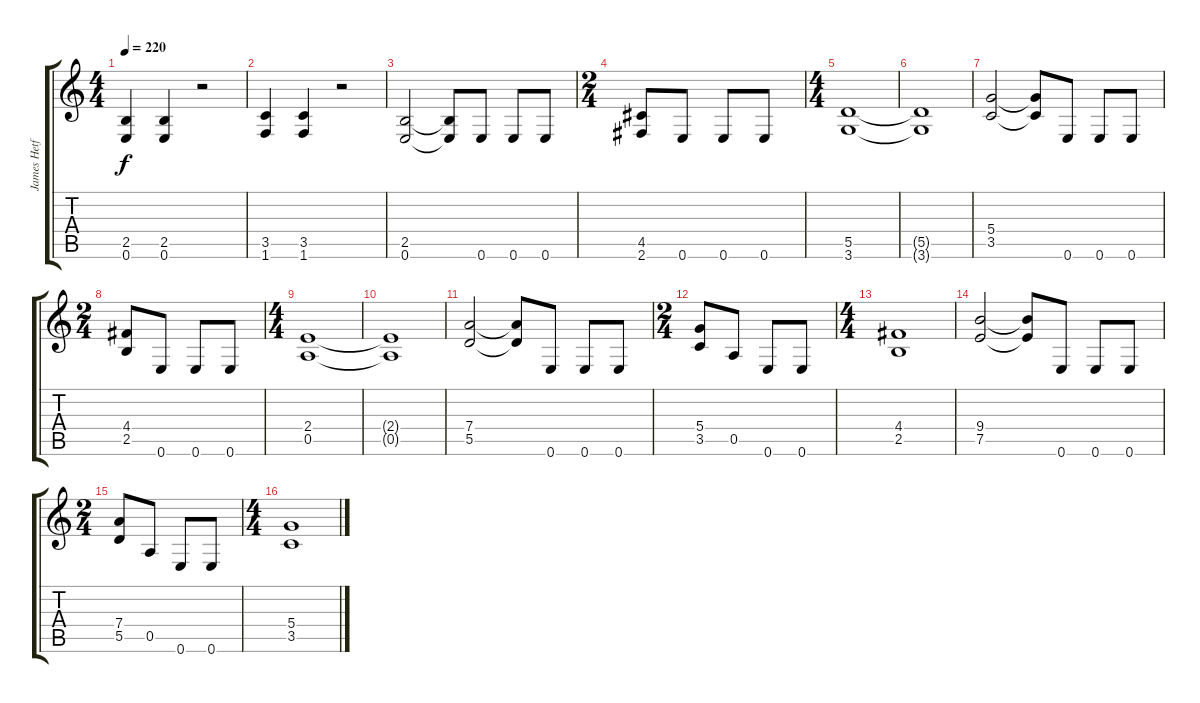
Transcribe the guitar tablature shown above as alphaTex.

\track ("James Hetfield (Rithm & Lead Guitars)" "James Hetf") {instrument distortionguitar}
\staff {score tabs}
\tuning (E4 B3 G3 D3 A2 E2) {hide}
\ts (4 4)
\tempo 220
\clef g2
\ks c
(2.5 0.6).4{dy f} (2.5 0.6).4 r.2 |
(3.5 1.6).4 (3.5 1.6).4 r.2 |
(2.5 0.6).2 (2.5{t} 0.6{t}).8 0.6.8 0.6.8 0.6.8 |
\ts (2 4)
(4.5 2.6).8 0.6.8 0.6.8 0.6.8 |
\ts (4 4)
(5.5 3.6).1 |
(5.5{t} 3.6{t}).1 |
(5.4 3.5).2 (5.4{t} 3.5{t}).8 0.6.8 0.6.8 0.6.8 |
\ts (2 4)
(4.4 2.5).8 0.6.8 0.6.8 0.6.8 |
\ts (4 4)
(2.4 0.5).1 |
(2.4{t} 0.5{t}).1 |
(7.4 5.5).2 (7.4{t} 5.5{t}).8 0.6.8 0.6.8 0.6.8 |
\ts (2 4)
(5.4 3.5).8 0.5.8 0.6.8 0.6.8 |
\ts (4 4)
(4.4 2.5).1 |
(9.4 7.5).2 (9.4{t} 7.5{t}).8 0.6.8 0.6.8 0.6.8 |
\ts (2 4)
(7.4 5.5).8 0.5.8 0.6.8 0.6.8 |
\ts (4 4)
(5.4 3.5).1
